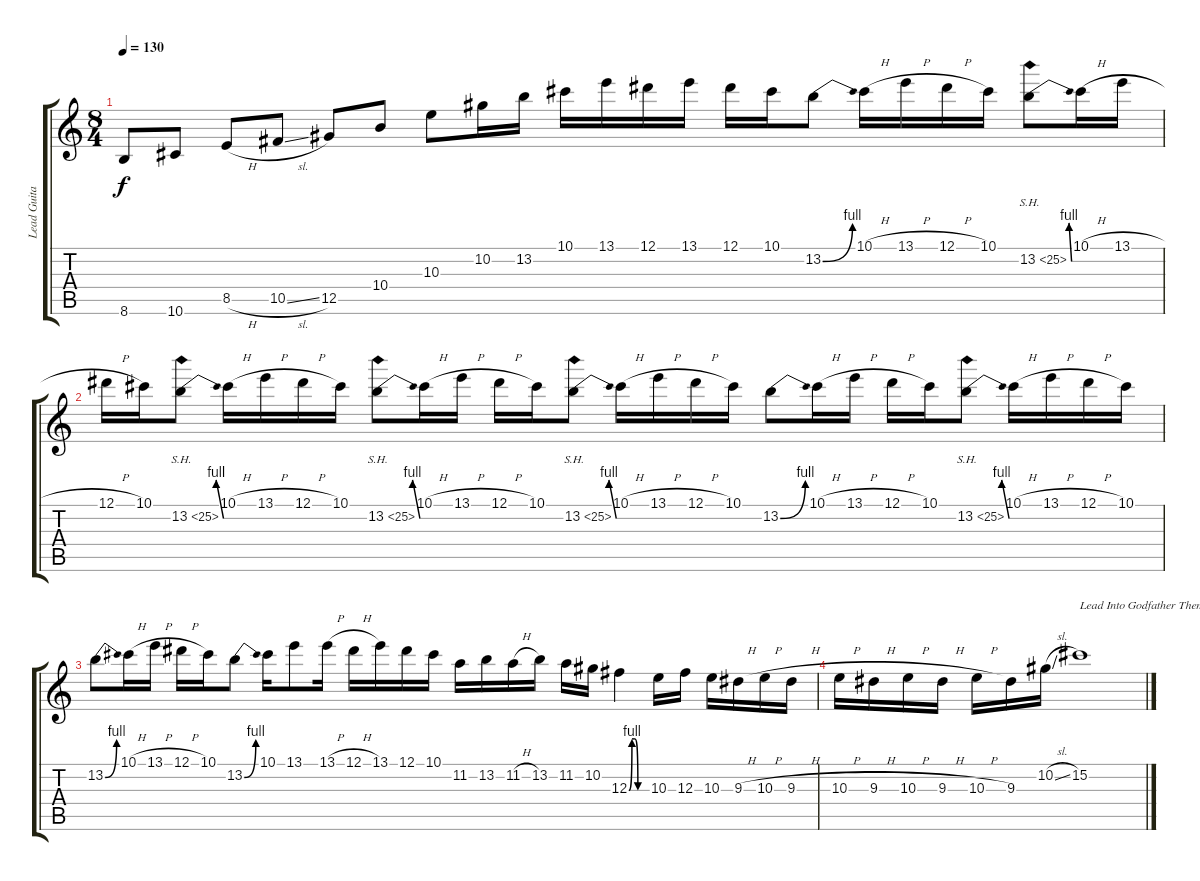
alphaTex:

\track ("Lead Guitar (Slash)" "Lead Guita") {instrument overdrivenguitar}
\staff {score tabs}
\tuning (Eb4 Bb3 Gb3 Db3 Ab2 Eb2) {hide}
\ts (8 4)
\tempo 130
\clef g2
\ks c
8.6.8{dy f} 10.6.8 8.5{h}.8 10.5{sl}.8 12.5.8 10.4.8 10.3.8 10.2.16 13.2.16 10.1.16 13.1.16 12.1.16 13.1.16 12.1.16 10.1.16 13.2{be (bend 0 0 60 4)}.8 10.1{h}.16 13.1{h}.16 12.1{h}.16 10.1.16 13.2{be (bend 0 0 60 4) sh 12}.8 10.1{h}.16 13.1{h}.16 |
12.1{h}.16 10.1.16 13.2{be (bend 0 0 60 4) sh 12}.8 10.1{h}.16 13.1{h}.16 12.1{h}.16 10.1.16 13.2{be (bend 0 0 60 4) sh 12}.8 10.1{h}.16 13.1{h}.16 12.1{h}.16 10.1.16 13.2{be (bend 0 0 60 4) sh 12}.8 10.1{h}.16 13.1{h}.16 12.1{h}.16 10.1.16 13.2{be (bend 0 0 60 4)}.8 10.1{h}.16 13.1{h}.16 12.1{h}.16 10.1.16 13.2{be (bend 0 0 60 4) sh 12}.8 10.1{h}.16 13.1{h}.16 12.1{h}.16 10.1.16 |
13.2{be (bend 0 0 60 4)}.8 10.1{h}.16 13.1{h}.16 12.1{h}.16 10.1.16 13.2{be (bend 0 0 60 4)}.8 10.1.16 13.1.8 13.1{h}.16 12.1{h}.16 13.1.16 12.1.16 10.1.16 11.2.16 13.2.16 11.2{h}.16 13.2.16 11.2.16 10.2.16 12.3{be (custom 0 0 10 4 20 4 30 0 60 0)}.4 10.3.16 12.3.16 10.3.16 9.3{h}.16 10.3{h}.16 9.3{h}.16 |
10.3{h}.16 9.3{h}.16 10.3{h}.16 9.3{h}.16 10.3{h}.16 9.3.16 10.2{sl}.16 15.2.1{txt "Lead Into Godfather Theme"}
